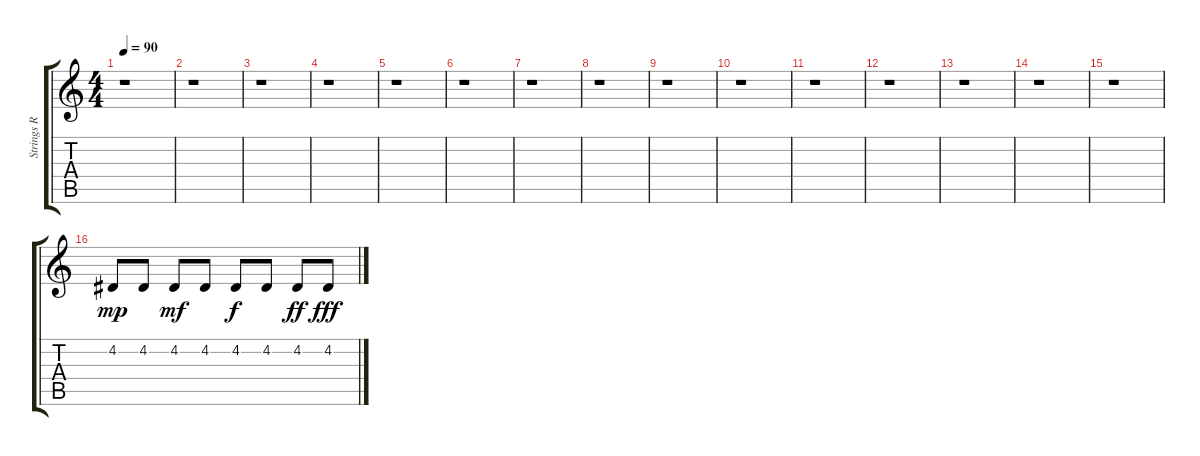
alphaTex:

\track ("Strings R Stacc" "Strings R ") {instrument stringensemble1}
\staff {score tabs}
\tuning (E4 B3 G3 D3 A2 E2) {hide}
\ts (4 4)
\tempo 90
\clef g2
\ks c
r.1{dy mp} |
r.1 |
r.1 |
r.1 |
r.1 |
r.1 |
r.1 |
r.1 |
r.1 |
r.1 |
r.1 |
r.1 |
r.1 |
r.1 |
r.1 |
4.2.8 4.2.8 4.2.8{dy mf} 4.2.8 4.2.8{dy f} 4.2.8 4.2.8{dy ff} 4.2.8{dy fff}
